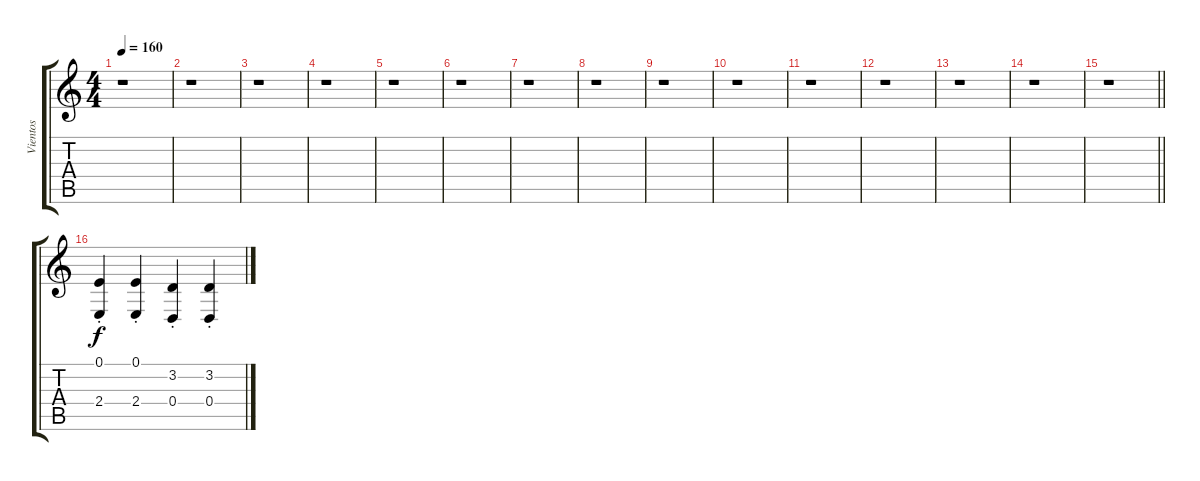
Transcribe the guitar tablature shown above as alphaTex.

\track ("Vientos" "Vientos") {instrument tuba}
\staff {score tabs}
\tuning (E4 B3 G3 D3 A2 E2) {hide}
\ts (4 4)
\tempo 160
\clef g2
\ks c
r.1{dy f} |
r.1 |
r.1 |
r.1 |
r.1 |
r.1 |
r.1 |
r.1 |
r.1 |
r.1 |
r.1 |
r.1 |
r.1 |
r.1 |
\barLineRight lightlight
r.1 |
(0.1{st} 2.4{st}).4{volume 14} (0.1{st} 2.4{st}).4 (3.2{st} 0.4{st}).4 (3.2{st} 0.4{st}).4
